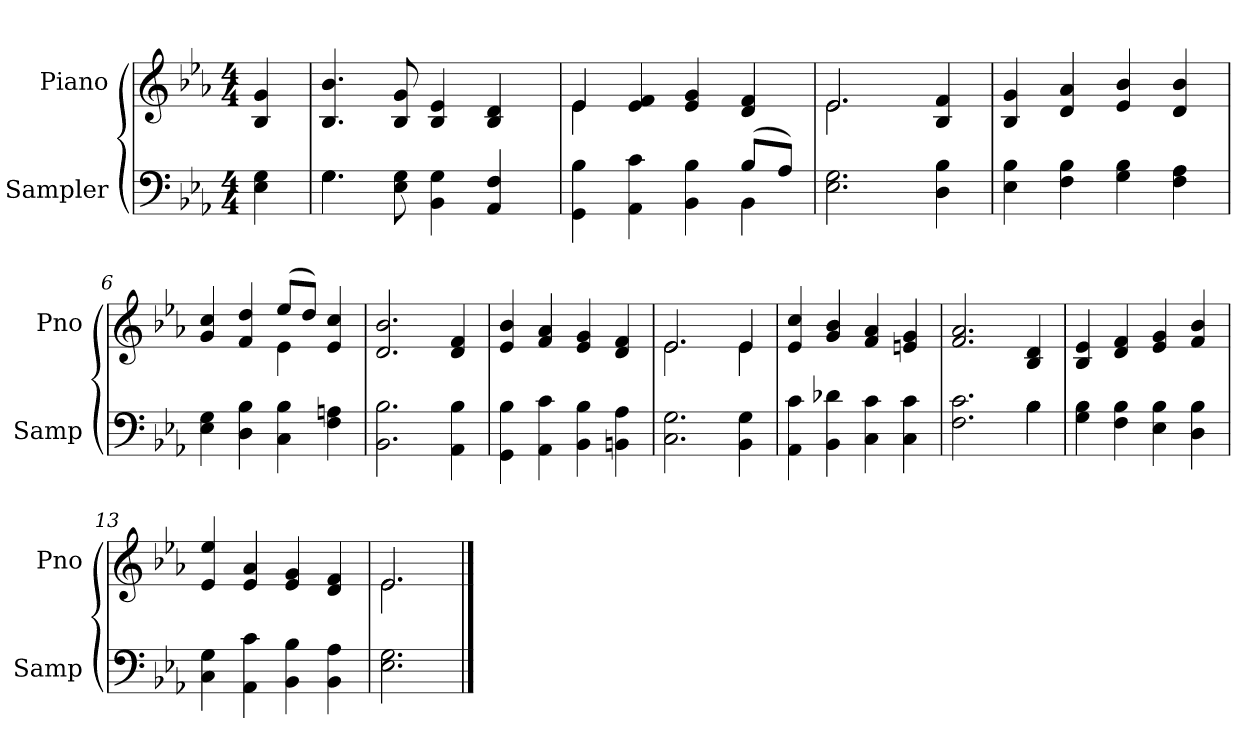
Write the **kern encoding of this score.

**kern	**kern
*part2	*part1
*staff2	*staff1
*I"Sampler	*I"Piano
*I'Samp	*I'Pno
*clefF4	*clefG2
*k[b-e-a-]	*k[b-e-a-]
*E-:	*E-:
*M4/4	*M4/4
=1	=1
4E- 4G	4B- 4g
=2	=2
*^	*
4.G\	4.G	4.B- 4.b-
8E- 8G	2ryy	8B- 8g
4BB- 4G	.	4B- 4e-
4AA- 4F	.	4B- 4d
.	8ryy	.
=3	=3	=3
*	*	*^
4GG 4B-	2.ryy	4e-/	4e-
4AA- 4c	.	4e- 4f	2.ryy
4BB- 4B-	.	4e- 4g	.
(8B-/L	4BB-	4d 4f	.
8A-/J)	.	.	.
*v	*v	*	*
=4	=4	=4
2.E- 2.G	2.e-/	2.e-
4D 4B-	4B- 4f	4ryy
*	*v	*v
=5	=5
4E- 4B-	4B- 4g
4F 4B-	4d 4a-
4G 4B-	4e- 4b-
4F 4A-	4d 4b-
=6	=6
*	*^
4E- 4G	4g 4cc	2ryy
4D 4B-	4f 4dd	.
4C 4B-	(8ee-/L	4e-
.	8dd/J)	.
4F 4An	4e- 4cc	4ryy
*	*v	*v
=7	=7
2.BB- 2.B-	2.d 2.b-
4AA- 4B-	4d 4f
=8	=8
4GG 4B-	4e- 4b-
4AA- 4c	4f 4a-
4BB- 4B-	4e- 4g
4BBn 4A-	4d 4f
=9	=9
*	*^
2.C 2.G	2.e-/	2.e-
4BB- 4G	4e-/	4e-
*	*v	*v
=10	=10
4AA- 4c	4e- 4cc
4BB- 4d-X	4g 4b-
4C 4c	4f 4a-
4C 4c	4en 4g
=11	=11
*^	*
2.F 2.c	2.ryy	2.f 2.a-
4B-\	4B-	4B- 4d
*v	*v	*
=12	=12
4G 4B-	4B- 4e-
4F 4B-	4d 4f
4E- 4B-	4e- 4g
4D 4B-	4f 4b-
=13	=13
4C 4G	4e- 4ee-
4AA- 4c	4e- 4a-
4BB- 4B-	4e- 4g
4BB- 4A-	4d 4f
=14	=14
*	*^
2.E- 2.G	2.e-/	2.e-
*	*v	*v
==	==
*-	*-
